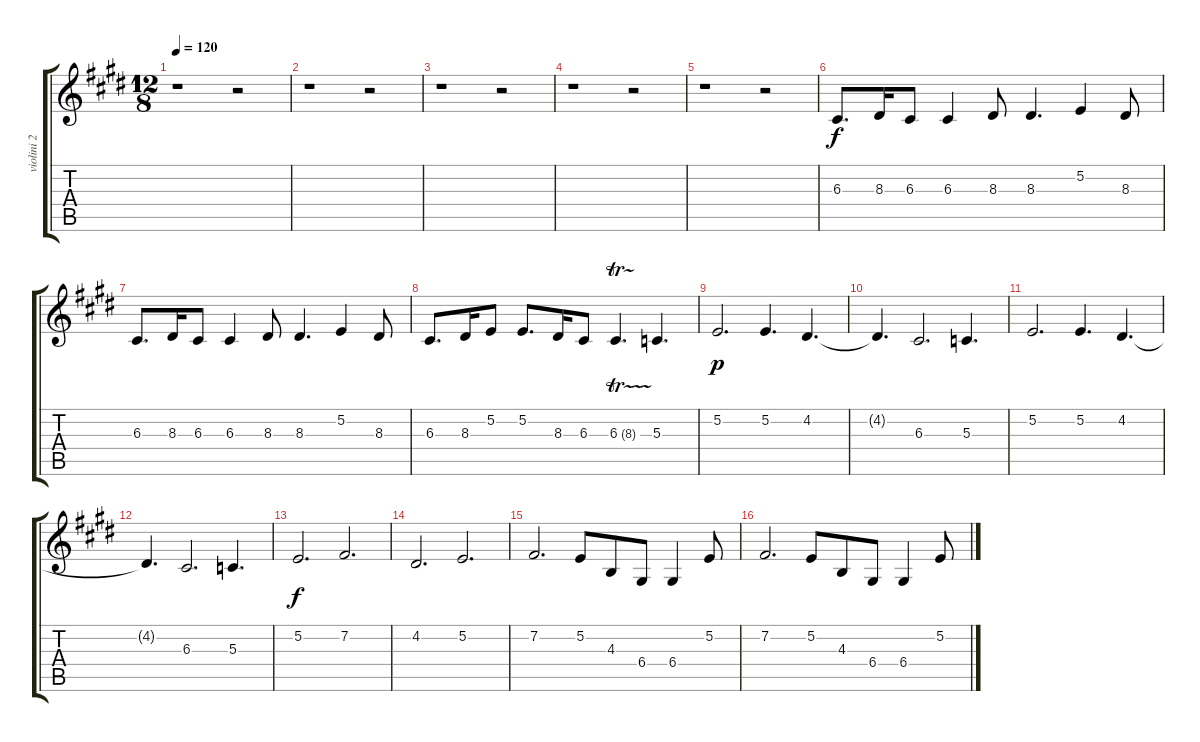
\track ("violini 2" "violini 2") {instrument violin}
\staff {score tabs}
\tuning (E4 B3 G3 D3 A2 E2) {hide}
\ts (12 8)
\tempo 120
\clef g2
\ks c#minor
r.1{dy f} r.2 |
\ks e
r.1 r.2 |
\ks c#minor
r.1 r.2 |
\ks e
r.1 r.2 |
\ks c#minor
r.1 r.2 |
\ks e
6.3.8{d} 8.3.16 6.3.8 6.3.4 8.3.8 8.3.4{d} 5.2.4 8.3.8 |
\ks c#minor
6.3.8{d} 8.3.16 6.3.8 6.3.4 8.3.8 8.3.4{d} 5.2.4 8.3.8 |
6.3.8{d} 8.3.16 5.2.8 5.2.8{d} 8.3.16 6.3.8 6.3{tr (8 32)}.4{d} 5.3.4{d} |
\ks e
5.2.2{d dy p} 5.2.4{d} 4.2.4{d} |
\ks c#minor
4.2{t}.4{d} 6.3.2{d} 5.3.4{d} |
5.2.2{d} 5.2.4{d} 4.2.4{d} |
4.2{t}.4{d} 6.3.2{d} 5.3.4{d} |
\ks e
5.2.2{d dy f} 7.2.2{d} |
\ks c#minor
4.2.2{d} 5.2.2{d} |
7.2.2{d} 5.2.8 4.3.8 6.4.8 6.4.4 5.2.8 |
\ks e
7.2.2{d} 5.2.8 4.3.8 6.4.8 6.4.4 5.2.8
